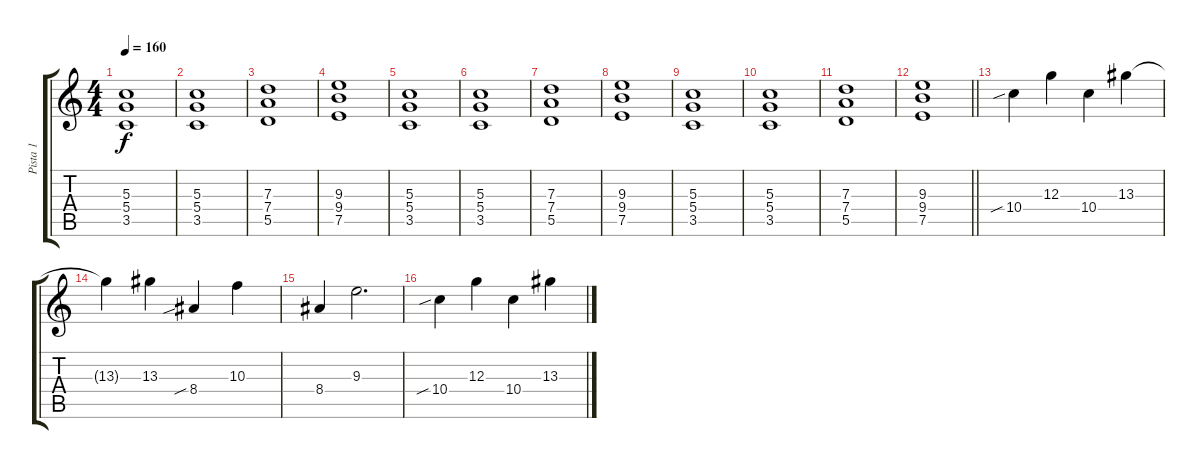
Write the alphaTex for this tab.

\track ("Pista 1" "Pista 1") {instrument overdrivenguitar}
\staff {score tabs}
\tuning (E4 B3 G3 D3 A2 E2) {hide}
\ts (4 4)
\tempo 160
\clef g2
\ks c
(5.3 5.4 3.5).1{dy f} |
(5.3 5.4 3.5).1 |
(7.3 7.4 5.5).1 |
(9.3 9.4 7.5).1 |
(5.3 5.4 3.5).1 |
(5.3 5.4 3.5).1 |
(7.3 7.4 5.5).1 |
(9.3 9.4 7.5).1 |
(5.3 5.4 3.5).1 |
(5.3 5.4 3.5).1 |
(7.3 7.4 5.5).1 |
\barLineRight lightlight
(9.3 9.4 7.5).1 |
10.4{sib}.4 12.3.4 10.4.4 13.3.4 |
13.3{t}.4 13.3.4 8.4{sib}.4 10.3.4 |
8.4.4 9.3.2{d} |
10.4{sib}.4 12.3.4 10.4.4 13.3.4
